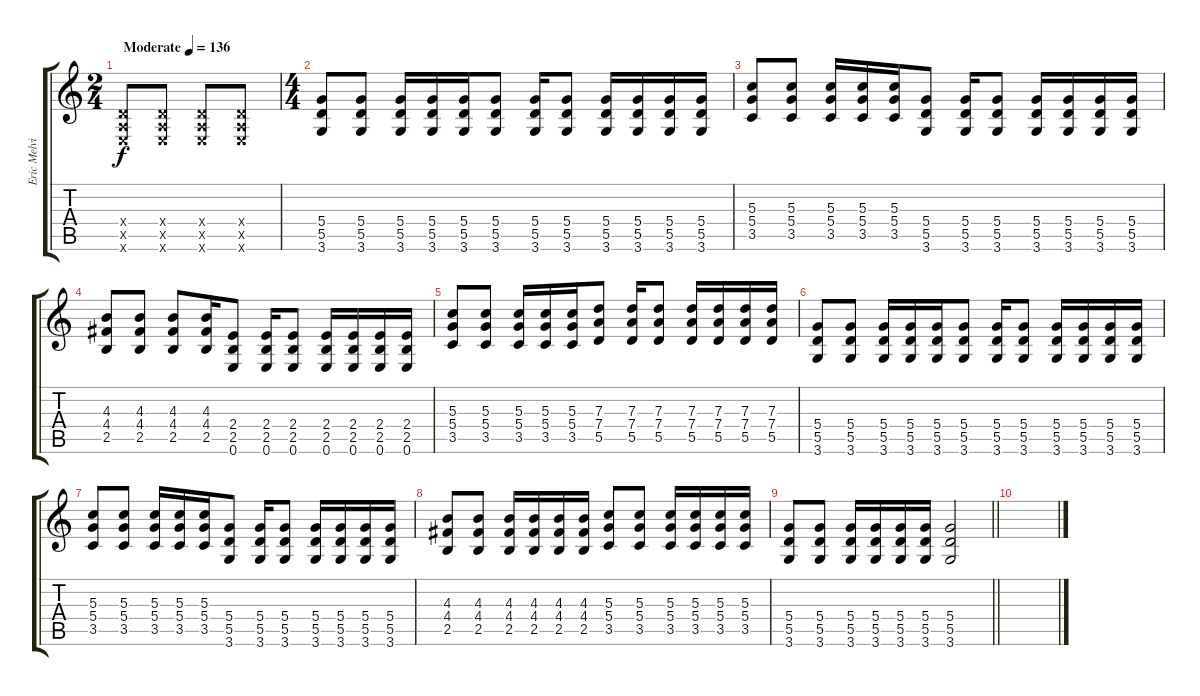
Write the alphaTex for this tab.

\track ("Eric Melvin" "Eric Melvi") {instrument acousticguitarsteel}
\staff {score tabs}
\tuning (E4 B3 G3 D3 A2 E2) {hide}
\ts (2 4)
\tempo (136 "Moderate")
\clef g2
\ks c
(0.4{x} 0.5{x} 0.6{x}).8{dy f instrument acousticguitarsteel} (0.4{x} 0.5{x} 0.6{x}).8 (0.4{x} 0.5{x} 0.6{x}).8 (0.4{x} 0.5{x} 0.6{x}).8 |
\ts (4 4)
(5.4 5.5 3.6).8 (5.4 5.5 3.6).8 (5.4 5.5 3.6).16 (5.4 5.5 3.6).16 (5.4 5.5 3.6).16 (5.4 5.5 3.6).8 (5.4 5.5 3.6).16 (5.4 5.5 3.6).8 (5.4 5.5 3.6).16 (5.4 5.5 3.6).16 (5.4 5.5 3.6).16 (5.4 5.5 3.6).16 |
(5.3 5.4 3.5).8 (5.3 5.4 3.5).8 (5.3 5.4 3.5).16 (5.3 5.4 3.5).16 (5.3 5.4 3.5).16 (5.4 5.5 3.6).8 (5.4 5.5 3.6).16 (5.4 5.5 3.6).8 (5.4 5.5 3.6).16 (5.4 5.5 3.6).16 (5.4 5.5 3.6).16 (5.4 5.5 3.6).16 |
(4.3 4.4 2.5).8 (4.3 4.4 2.5).8 (4.3 4.4 2.5).8 (4.3 4.4 2.5).16 (2.4 2.5 0.6).8 (2.4 2.5 0.6).16 (2.4 2.5 0.6).8 (2.4 2.5 0.6).16 (2.4 2.5 0.6).16 (2.4 2.5 0.6).16 (2.4 2.5 0.6).16 |
(5.3 5.4 3.5).8 (5.3 5.4 3.5).8 (5.3 5.4 3.5).16 (5.3 5.4 3.5).16 (5.3 5.4 3.5).16 (7.3 7.4 5.5).8 (7.3 7.4 5.5).16 (7.3 7.4 5.5).8 (7.3 7.4 5.5).16 (7.3 7.4 5.5).16 (7.3 7.4 5.5).16 (7.3 7.4 5.5).16 |
(5.4 5.5 3.6).8 (5.4 5.5 3.6).8 (5.4 5.5 3.6).16 (5.4 5.5 3.6).16 (5.4 5.5 3.6).16 (5.4 5.5 3.6).8 (5.4 5.5 3.6).16 (5.4 5.5 3.6).8 (5.4 5.5 3.6).16 (5.4 5.5 3.6).16 (5.4 5.5 3.6).16 (5.4 5.5 3.6).16 |
(5.3 5.4 3.5).8 (5.3 5.4 3.5).8 (5.3 5.4 3.5).16 (5.3 5.4 3.5).16 (5.3 5.4 3.5).16 (5.4 5.5 3.6).8 (5.4 5.5 3.6).16 (5.4 5.5 3.6).8 (5.4 5.5 3.6).16 (5.4 5.5 3.6).16 (5.4 5.5 3.6).16 (5.4 5.5 3.6).16 |
(4.3 4.4 2.5).8 (4.3 4.4 2.5).8 (4.3 4.4 2.5).16 (4.3 4.4 2.5).16 (4.3 4.4 2.5).16 (4.3 4.4 2.5).16 (5.3 5.4 3.5).8 (5.3 5.4 3.5).8 (5.3 5.4 3.5).16 (5.3 5.4 3.5).16 (5.3 5.4 3.5).16 (5.3 5.4 3.5).16 |
\barLineRight lightlight
(5.4 5.5 3.6).8 (5.4 5.5 3.6).8 (5.4 5.5 3.6).16 (5.4 5.5 3.6).16 (5.4 5.5 3.6).16 (5.4 5.5 3.6).16 (5.4 5.5 3.6).2{volume 0} |
\section ("" "")
